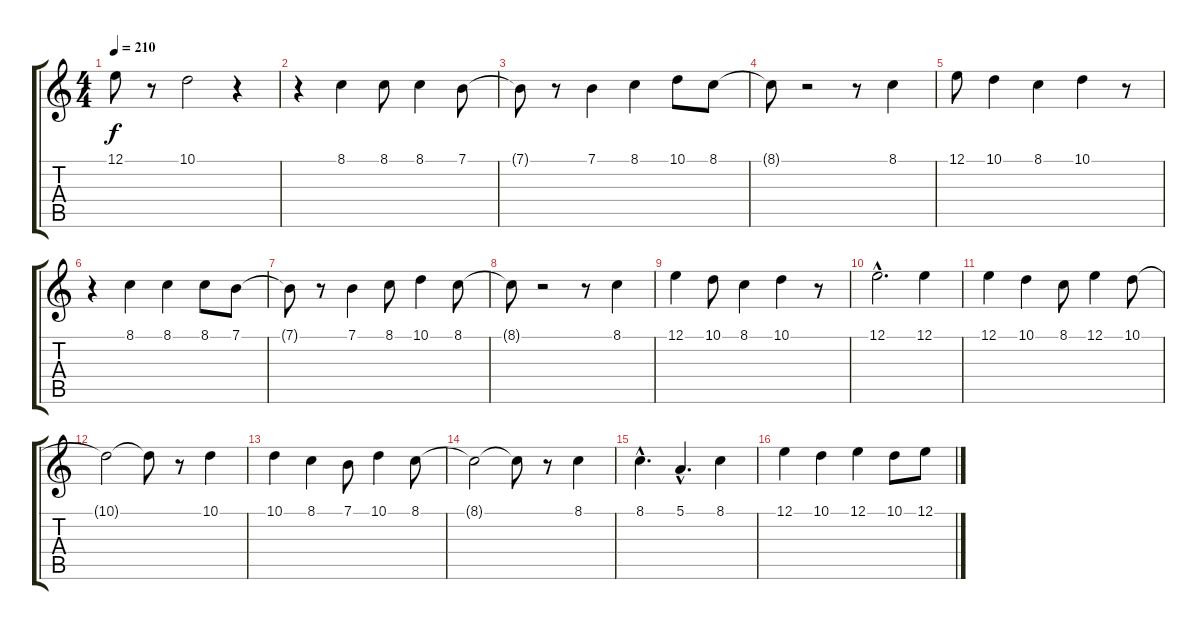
\track "" {instrument pad4choir}
\staff {score tabs}
\tuning (E4 B3 G3 D3 A2 E2) {hide}
\ts (4 4)
\tempo 210
\clef g2
\ks c
12.1{t}.8{dy f} r.8 10.1.2 r.4 |
r.4 8.1.4 8.1.8 8.1.4 7.1.8 |
7.1{t}.8 r.8 7.1.4 8.1.4 10.1.8 8.1.8 |
8.1{t}.8 r.2 r.8 8.1.4 |
12.1.8 10.1.4 8.1.4 10.1.4 r.8 |
r.4 8.1.4 8.1.4 8.1.8 7.1.8 |
7.1{t}.8 r.8 7.1.4 8.1.8 10.1.4 8.1.8 |
8.1{t}.8 r.2 r.8 8.1.4 |
12.1.4 10.1.8 8.1.4 10.1.4 r.8 |
12.1{hac}.2{d} 12.1.4 |
12.1.4 10.1.4 8.1.8 12.1.4 10.1.8 |
10.1{t}.2 10.1{t}.8 r.8 10.1.4 |
10.1.4 8.1.4 7.1.8 10.1.4 8.1.8 |
8.1{t}.2 8.1{t}.8 r.8 8.1.4 |
8.1{hac}.4{d} 5.1{hac}.4{d} 8.1.4 |
12.1.4 10.1.4 12.1.4 10.1.8 12.1.8
